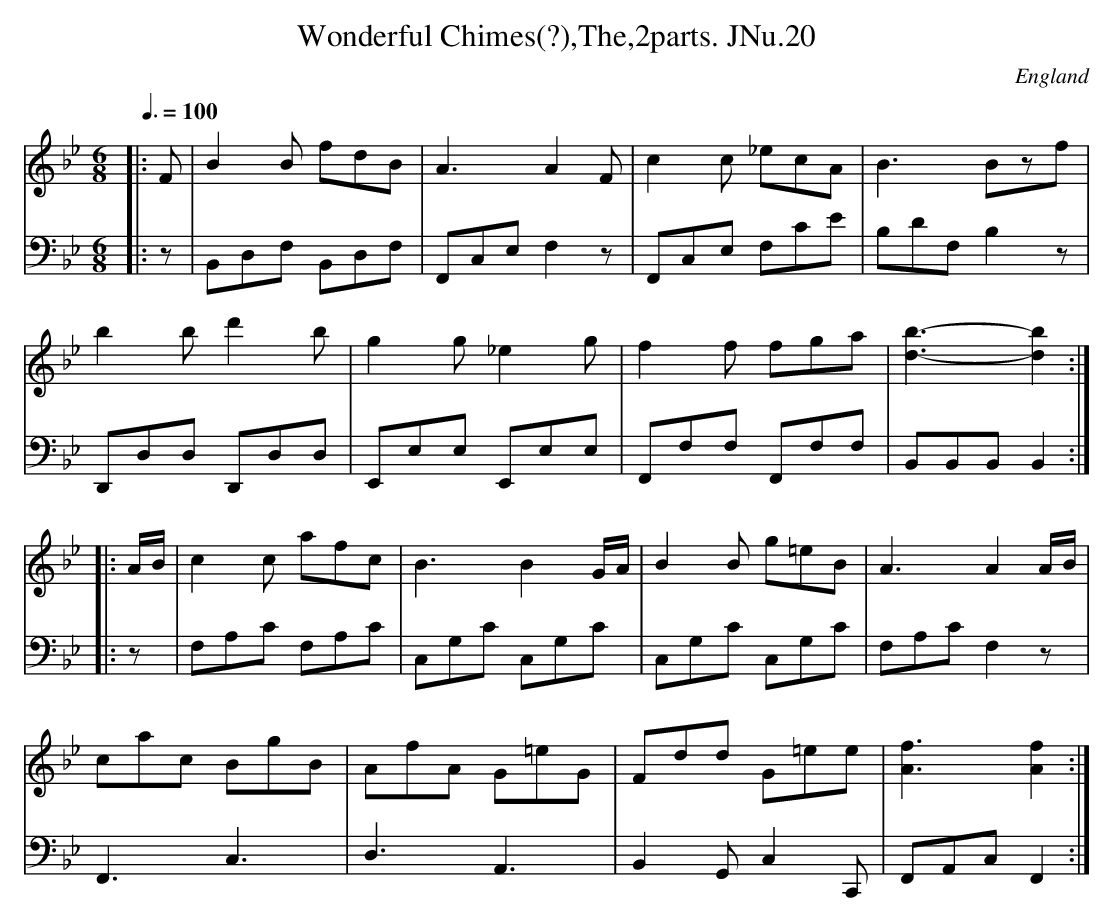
X:1
T:Wonderful Chimes(?),The,2parts. JNu.20
L:1/8
M:6/8
O:England
Q:3/8=100
V:1
V:2 clef=bass
K:Bb
[V:1] |: F | B2B fdB | A3 A2F | c2c _ecA | B3 Bzf |
[V:2] |: z | B,,D,F, B,,D,F, | F,,C,E,F,2z | F,,C,E, F,CE | B,DF,B,2z |
[V:1] b2b d'2b | g2g _e2g | f2f fga | [d3-b3-][d2b2] :|
[V:2] D,,D,D, D,,D,D, | E,,E,E, E,,E,E, | F,,F,F, F,,F,F, | B,,B,,B,,B,,2 :|
[V:1] |: A/B/ | c2c afc | B3 B2G/A/ | B2B g=eB | A3 A2A/B/ |
[V:2] |: z | F,A,C F,A,C | C,G,C C,G,C | C,G,C C,G,C | F,A,CF,2z |
[V:1] cac BgB | AfA G=eG | Fdd G=ee | [A3f3] [A2f2] :|
[V:2] F,,3C,3 | D,3A,,3 | B,,2G,,C,2C,, | F,,A,,C,F,,2 :|
